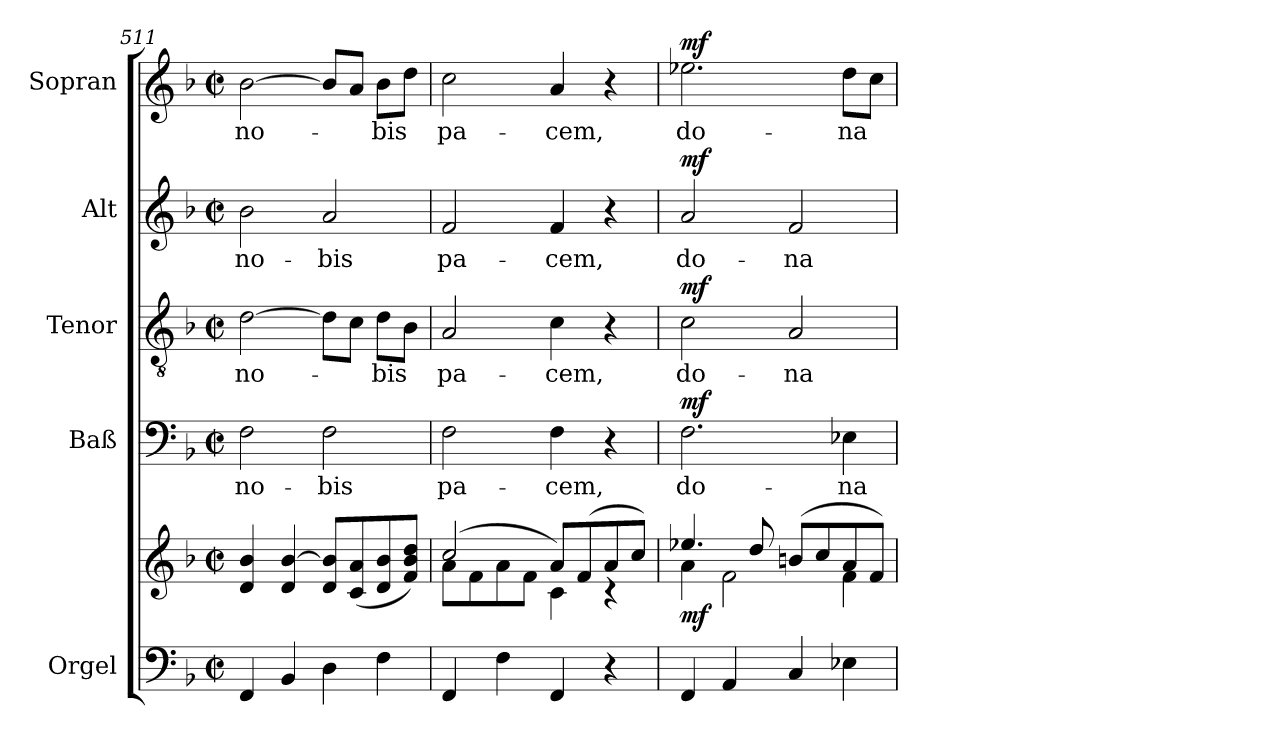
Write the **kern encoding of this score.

**kern	**kern	**dynam	**kern	**text	**dynam	**kern	**text	**dynam	**kern	**text	**dynam	**kern	**text	**dynam
*part5	*part5	*part5	*part4	*part4	*part4	*part3	*part3	*part3	*part2	*part2	*part2	*part1	*part1	*part1
*staff6	*staff5	*staff5/6	*staff4	*staff4	*staff4	*staff3	*staff3	*staff3	*staff2	*staff2	*staff2	*staff1	*staff1	*staff1
*I"Orgel	*	*	*I"Baß	*	*	*I"Tenor	*	*	*I"Alt	*	*	*I"Sopran	*	*
*I'Org.	*	*	*	*	*	*	*	*	*	*	*	*	*	*
*clefF4	*clefG2	*	*clefF4	*	*	*clefGv2	*	*	*clefG2	*	*	*clefG2	*	*
*k[b-]	*k[b-]	*	*k[b-]	*	*	*k[b-]	*	*	*k[b-]	*	*	*k[b-]	*	*
*F:	*F:	*	*F:	*	*	*F:	*	*	*F:	*	*	*F:	*	*
*M2/2	*M2/2	*	*M2/2	*	*	*M2/2	*	*	*M2/2	*	*	*M2/2	*	*
*met(c|)	*met(c|)	*	*met(c|)	*	*	*met(c|)	*	*	*met(c|)	*	*	*met(c|)	*	*
=511	=511	=511	=511	=511	=511	=511	=511	=511	=511	=511	=511	=511	=511	=511
!	!	!	!	!LO:LY:b	!	!	!LO:LY:b	!	!	!LO:LY:b	!	!	!LO:LY:b	!
4FF/	4d/ 4b-/	.	2F\	no-	.	[2d\	no-	.	2b-\	no-	.	[2b-\	no-	.
4BB-/	4d/ [4b-/	.	.	.	.	.	.	.	.	.	.	.	.	.
!	!	!	!	!LO:LY:b	!	!	!	!	!	!LO:LY:b	!	!	!	!
4D\	8d/ 8b-/]L	.	2F\	-bis	.	8d\L]	.	.	2a/	-bis	.	8b-/L]	.	.
.	(<8c/ 8a/	.	.	.	.	8c\J	.	.	.	.	.	8a/J	.	.
!	!	!	!	!	!	!	!LO:LY:b	!	!	!	!	!	!LO:LY:b	!
4F\	8d/ 8b-/	.	.	.	.	8d\L	-bis	.	.	.	.	8b-\L	-bis	.
.	8f/ 8b-/ 8dd/J)	.	.	.	.	8B-\J	.	.	.	.	.	8dd\J	.	.
=512	=512	=512	=512	=512	=512	=512	=512	=512	=512	=512	=512	=512	=512	=512
*	*^	*	*	*	*	*	*	*	*	*	*	*	*	*
!	!	!	!	!	!LO:LY:b	!	!	!LO:LY:b	!	!	!LO:LY:b	!	!	!LO:LY:b	!
4FF/	(2cc/	8a\L	.	2F\	pa-	.	2A/	pa-	.	2f/	pa-	.	2cc\	pa-	.
.	.	8f\	.	.	.	.	.	.	.	.	.	.	.	.	.
4F\	.	8a\	.	.	.	.	.	.	.	.	.	.	.	.	.
.	.	8f\J	.	.	.	.	.	.	.	.	.	.	.	.	.
!	!	!	!	!	!LO:LY:b	!	!	!LO:LY:b	!	!	!LO:LY:b	!	!	!LO:LY:b	!
4FF/	8a/L)	4c\	.	4F\	-cem,	.	4c\	-cem,	.	4f/	-cem,	.	4a/	-cem,	.
.	(>8f/	.	.	.	.	.	.	.	.	.	.	.	.	.	.
4r	8a/	4rc	.	4r	.	.	4r	.	.	4r	.	.	4r	.	.
.	8cc/J)	.	.	.	.	.	.	.	.	.	.	.	.	.	.
=513	=513	=513	=513	=513	=513	=513	=513	=513	=513	=513	=513	=513	=513	=513	=513
!	!	!	!LO:DY:b	!	!LO:LY:b	!LO:DY:a	!	!LO:LY:b	!LO:DY:a	!	!LO:LY:b	!LO:DY:a	!	!LO:LY:b	!LO:DY:a
4FF/	4.ee-X/	4a\	mf	2.F\	do-	mf	2c\	do-	mf	2a/	do-	mf	2.ee-X\	do-	mf
4AA/	.	2f\	.	.	.	.	.	.	.	.	.	.	.	.	.
.	8dd/	.	.	.	.	.	.	.	.	.	.	.	.	.	.
!	!	!	!	!	!	!	!	!LO:LY:b	!	!	!LO:LY:b	!	!	!	!
4C/	(>8bn/L	.	.	.	.	.	2A/	-na	.	2f/	-na	.	.	.	.
.	8cc/	.	.	.	.	.	.	.	.	.	.	.	.	.	.
!	!	!	!	!	!LO:LY:b	!	!	!	!	!	!	!	!	!LO:LY:b	!
4E-X\	8a/	4f\	.	4E-X\	-na	.	.	.	.	.	.	.	8dd\L	-na	.
.	8f/J)	.	.	.	.	.	.	.	.	.	.	.	8cc\J	.	.
*	*v	*v	*	*	*	*	*	*	*	*	*	*	*	*	*
=	=	=	=	=	=	=	=	=	=	=	=	=	=	=
*-	*-	*-	*-	*-	*-	*-	*-	*-	*-	*-	*-	*-	*-	*-
